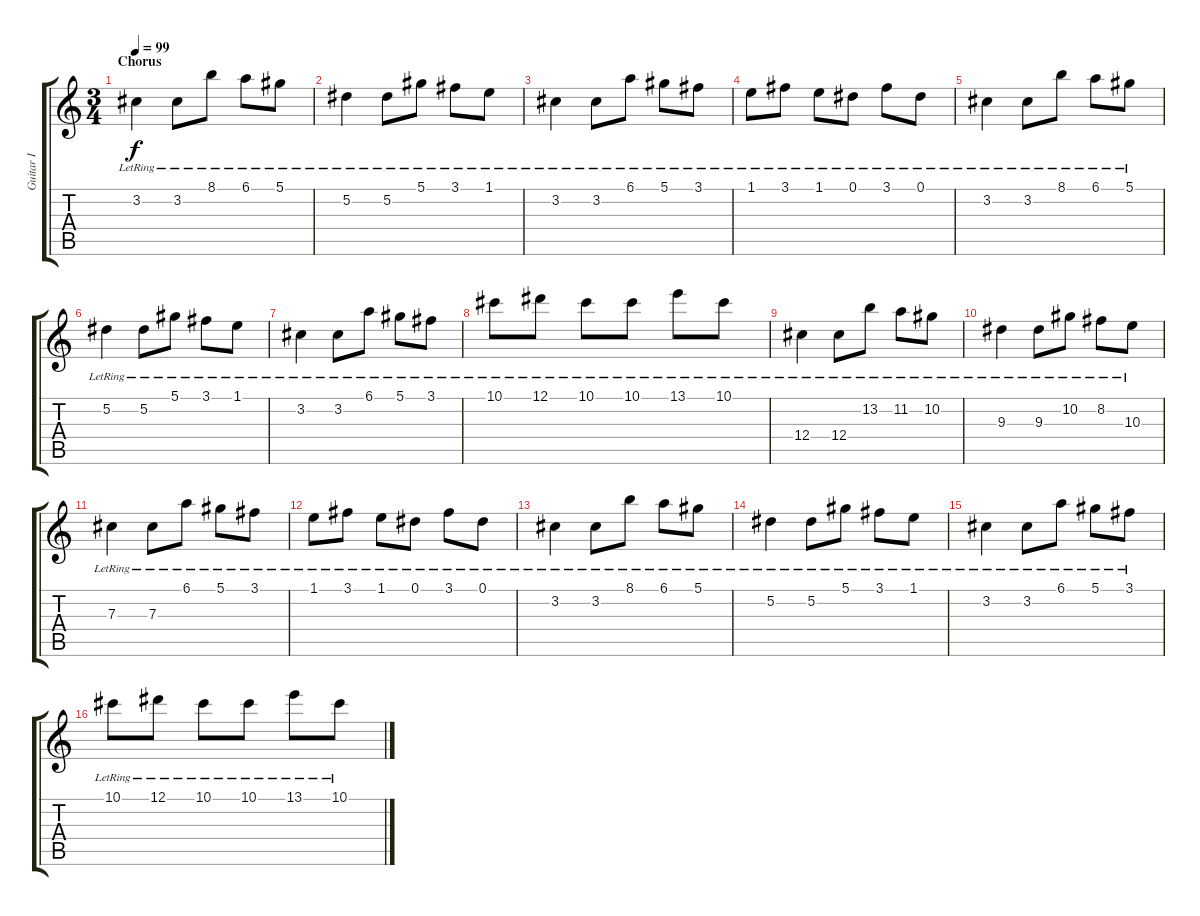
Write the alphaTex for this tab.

\track ("Guitar I" "Guitar I") {instrument electricguitarjazz}
\staff {score tabs}
\tuning (Eb4 Bb3 Gb3 Db3 Ab2 Db2) {hide}
\ts (3 4)
\section ("" "Chorus")
\tempo 99
\clef g2
\ks c
3.2{lr}.4{dy f volume 13 balance 8 instrument electricguitarclean} 3.2{lr}.8 8.1{lr}.8 6.1{lr}.8 5.1{lr}.8 |
5.2{lr}.4 5.2{lr}.8 5.1{lr}.8 3.1{lr}.8 1.1{lr}.8 |
3.2{lr}.4 3.2{lr}.8 6.1{lr}.8 5.1{lr}.8 3.1{lr}.8 |
1.1{lr}.8 3.1{lr}.8 1.1{lr}.8 0.1{lr}.8 3.1{lr}.8 0.1{lr}.8 |
3.2{lr}.4 3.2{lr}.8 8.1{lr}.8 6.1{lr}.8 5.1{lr}.8 |
5.2{lr}.4 5.2{lr}.8 5.1{lr}.8 3.1{lr}.8 1.1{lr}.8 |
3.2{lr}.4 3.2{lr}.8 6.1{lr}.8 5.1{lr}.8 3.1{lr}.8 |
10.1{lr}.8 12.1{lr}.8 10.1{lr}.8 10.1{lr}.8 13.1{lr}.8 10.1{lr}.8 |
12.4{lr}.4{volume 11 balance 8 instrument electricguitarclean} 12.4{lr}.8 13.2{lr}.8 11.2{lr}.8 10.2{lr}.8 |
9.3{lr}.4 9.3{lr}.8 10.2{lr}.8 8.2{lr}.8 10.3{lr}.8 |
7.3{lr}.4 7.3{lr}.8 6.1{lr}.8 5.1{lr}.8 3.1{lr}.8 |
1.1{lr}.8 3.1{lr}.8 1.1{lr}.8 0.1{lr}.8 3.1{lr}.8 0.1{lr}.8 |
3.2{lr}.4 3.2{lr}.8 8.1{lr}.8 6.1{lr}.8 5.1{lr}.8 |
5.2{lr}.4 5.2{lr}.8 5.1{lr}.8 3.1{lr}.8 1.1{lr}.8 |
3.2{lr}.4 3.2{lr}.8 6.1{lr}.8 5.1{lr}.8 3.1{lr}.8 |
10.1{lr}.8 12.1{lr}.8 10.1{lr}.8 10.1{lr}.8 13.1{lr}.8 10.1{lr}.8
